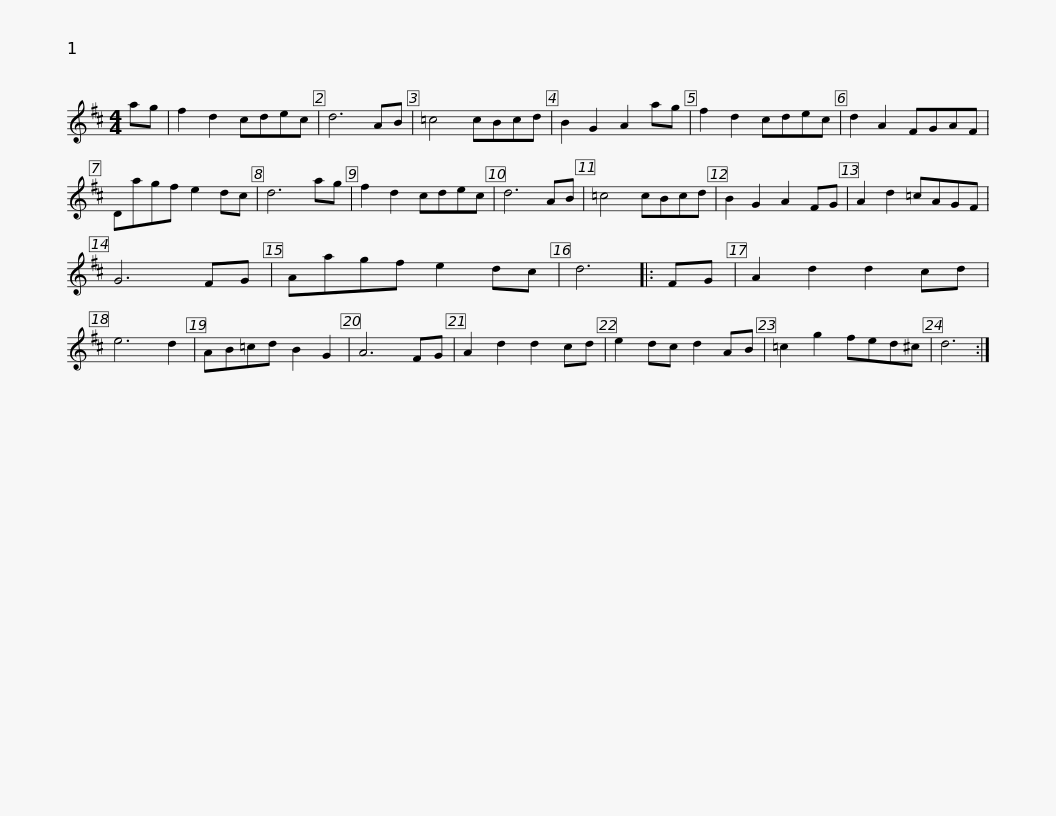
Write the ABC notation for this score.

X:1
L:1/8
M:4/4
I:linebreak $
K:D
V:1 treble
V:1
 ag | f2 d2 cdec | d6 AB | =c4 cBcd | B2 G2 A2 ag | %5
 f2 d2 cdec | d2 A2 FGAF | Dagf e2 dc |$ d6 ag | f2 d2 cdec | %10
 d6 AB | =c4 cBcd | B2 G2 A2 FG | A2 d2 =cAGF | G6 FG | %15
 Aagf e2 dc | d6 |:$ FG | A2 d2 d2 cd | e6 d2 | %20
 AB=cd B2 G2 | A6 FG | A2 d2 d2 cd | e2 dc d2 AB | =c2 g2 fed^c | %25
 d6 :| %26
